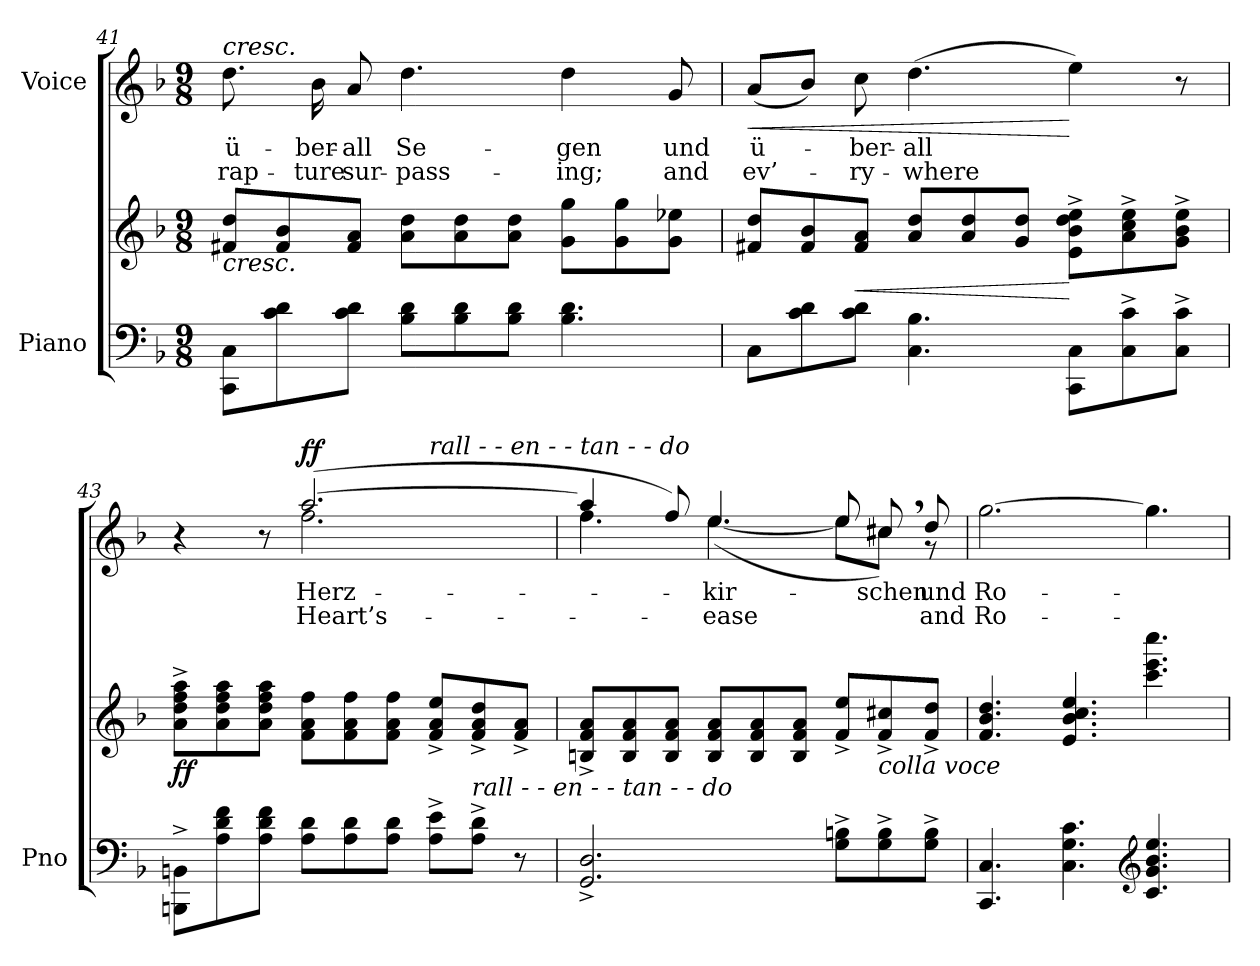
**kern	**kern	**dynam	**kern	**text	**text	**dynam
*part2	*part2	*part2	*part1	*part1	*part1	*part1
*staff3	*staff2	*staff2/3	*staff1	*staff1	*staff1	*staff1
*I"Piano	*	*	*I"Voice	*	*	*
*I'Pno	*	*	*	*	*	*
*clefF4	*clefG2	*	*clefG2	*	*	*
*k[b-]	*k[b-]	*	*k[b-]	*	*	*
*M9/8	*M9/8	*	*M9/8	*	*	*
=41	=41	=41	=41	=41	=41	=41
!	!	!	!LO:TX:a:i:t=cresc.	!	!	!
!	!LO:TX:b:i:t=cresc.	!	!	!	!	!
!	!	!	!	!LO:LY:b	!LO:LY:b	!
8CC\ 8C\L	8f#X/ 8dd/L	.	8.dd\	ü-	rap-	.
8c\ 8d\	8f#/ 8b-/	.	.	.	.	.
!	!	!	!	!LO:LY:b	!LO:LY:b	!
.	.	.	16b-\	-ber-	-ture	.
!	!	!	!	!LO:LY:b	!LO:LY:b	!
8c\ 8d\J	8f#/ 8a/J	.	8a/	-all	sur-	.
!	!	!	!	!LO:LY:b	!LO:LY:b	!
8B-\ 8d\L	8a\ 8dd\L	.	4.dd\	Se-	-pass-	.
8B-\ 8d\	8a\ 8dd\	.	.	.	.	.
8B-\ 8d\J	8a\ 8dd\J	.	.	.	.	.
!	!	!	!	!LO:LY:b	!LO:LY:b	!
4.B-\ 4.d\	8g\ 8gg\L	.	4dd\	-gen	-ing;	.
.	8g\ 8gg\	.	.	.	.	.
!	!	!	!	!LO:LY:b	!LO:LY:b	!
.	8g\ 8ee-X\J	.	8g/	und	and	.
!!LO:PB:g=z
=42	=42	=42	=42	=42	=42	=42
!	!	!	!	!LO:LY:b	!LO:LY:b	!LO:HP:b
8C\L	8f#X/ 8dd/L	.	(8a/L	ü-	ev’-	<
8c\ 8d\	8f#/ 8b-/	.	8b-/J)	.	.	.
!	!	!LO:HP:b	!	!LO:LY:b	!LO:LY:b	!
8c\ 8d\J	8f#/ 8a/J	<	8cc\	-ber-	-ry-	.
!	!	!	!	!LO:LY:b	!LO:LY:b	!
4.C\ 4.B-\	8a/ 8dd/L	.	(4.dd\	-all	-where	.
.	8a/ 8dd/	.	.	.	.	.
.	8g/ 8dd/J	.	.	.	.	.
8CC\ 8C\L	8e\^> 8b-\^> 8dd\^> 8ee\^>L	[	4ee\)	.	.	[
8C\^> 8c\^>	8a\^> 8cc\^> 8ee\^>	.	.	.	.	.
8C\^> 8c\^>J	8g\^> 8b-\^> 8ee\^>J	.	8r	.	.	.
=43	=43	=43	=43	=43	=43	=43
*	*	*	*^	*	*	*
*	*	*	*	*^	*	*	*
!	!	!LO:DY:b	!	!	!	!	!	!
8BBBn\^ 8BBn\^L	8a\^ 8dd\^ 8ff\^ 8aa\^L	ff	4r	4.ryy	2.ryy	.	.	.
8A\ 8d\ 8f\	8a\ 8dd\ 8ff\ 8aa\	.	.	.	.	.	.	.
8A\ 8d\ 8f\J	8a\ 8dd\ 8ff\ 8aa\J	.	8r	.	.	.	.	.
!	!	!	!	!	!	!LO:LY:b	!LO:LY:b	!LO:DY:a
8A\ 8d\L	8f\ 8a\ 8ff\L	.	([2.aa/	2.ff\	.	Herz-	Heart’s-	ff
8A\ 8d\	8f\ 8a\ 8ff\	.	.	.	.	.	.	.
8A\ 8d\J	8f\ 8a\ 8ff\J	.	.	.	.	.	.	.
!	!	!	!	!	!LO:TX:a:i:t=rall     -        -      en      -        -      tan      -        -      do	!	!	!
8A\^ 8e\^L	8f/^> 8a/^> 8ee/^>L	.	.	.	4.ryy	.	.	.
!	!LO:TX:b:i:t=rall  -     -   en   -     -   tan   -     -   do	!	!	!	!	!	!	!
8A\^ 8d\^J	8f/^> 8a/^> 8dd/^>	.	.	.	.	.	.	.
8r	8f/^> 8a/^>J	.	.	.	.	.	.	.
*	*	*	*	*v	*v	*	*	*
=44	=44	=44	=44	=44	=44	=44	=44
2.GG/^> 2.D/^>	8Bn/^> 8f/^> 8a/^>L	.	4aa/]	4.ff\	.	.	.
.	8B/ 8f/ 8a/	.	.	.	.	.	.
.	8B/ 8f/ 8a/J	.	8ff/)	.	.	.	.
!	!	!	!	!	!LO:LY:b	!LO:LY:b	!
.	8B/ 8f/ 8a/L	.	4.ee/	([>4.ee!\	-kir-	-ease	.
.	8B/ 8f/ 8a/	.	.	.	.	.	.
.	8B/ 8f/ 8a/J	.	.	.	.	.	.
8G\^ 8Bn\^L	8f/^> 8ee/^>L	.	8ee/	8ee!\L]	.	.	.
!	!LO:TX:b:i:t=colla voce	!	!	!	!	!	!
!	!	!	!	!	!LO:LY:b	!	!
8G\^ 8B\^	8f/^> 8cc#X/^>	.	8cc#X,/	8cc#!\J)	-schen	.	.
!	!	!	!	!	!LO:LY:b	!LO:LY:b	!
8G\^ 8B\^J	8f/^> 8dd/^>J	.	8dd/	8r	und	and	.
!!LO:LB:g=z
=45	=45	=45	=45	=45	=45	=45	=45
!	!	!	!	!	!LO:LY:b	!LO:LY:b	!
*	*	*	*v	*v	*	*	*
4.CC/ 4.C/	4.f/ 4.b-/ 4.dd/	.	[2.gg\	Ro-	Ro-	.
4.C\ 4.G\ 4.c\	4.e/ 4.b-/ 4.cc/ 4.ee/	.	.	.	.	.
*clefG2	*	*	*	*	*	*
4.c/ 4.g/ 4.b-/ 4.ee/	4.ccc\ 4.eee\ 4.cccc\	.	4.gg\]	.	.	.
=	=	=	=	=	=	=
*-	*-	*-	*-	*-	*-	*-
